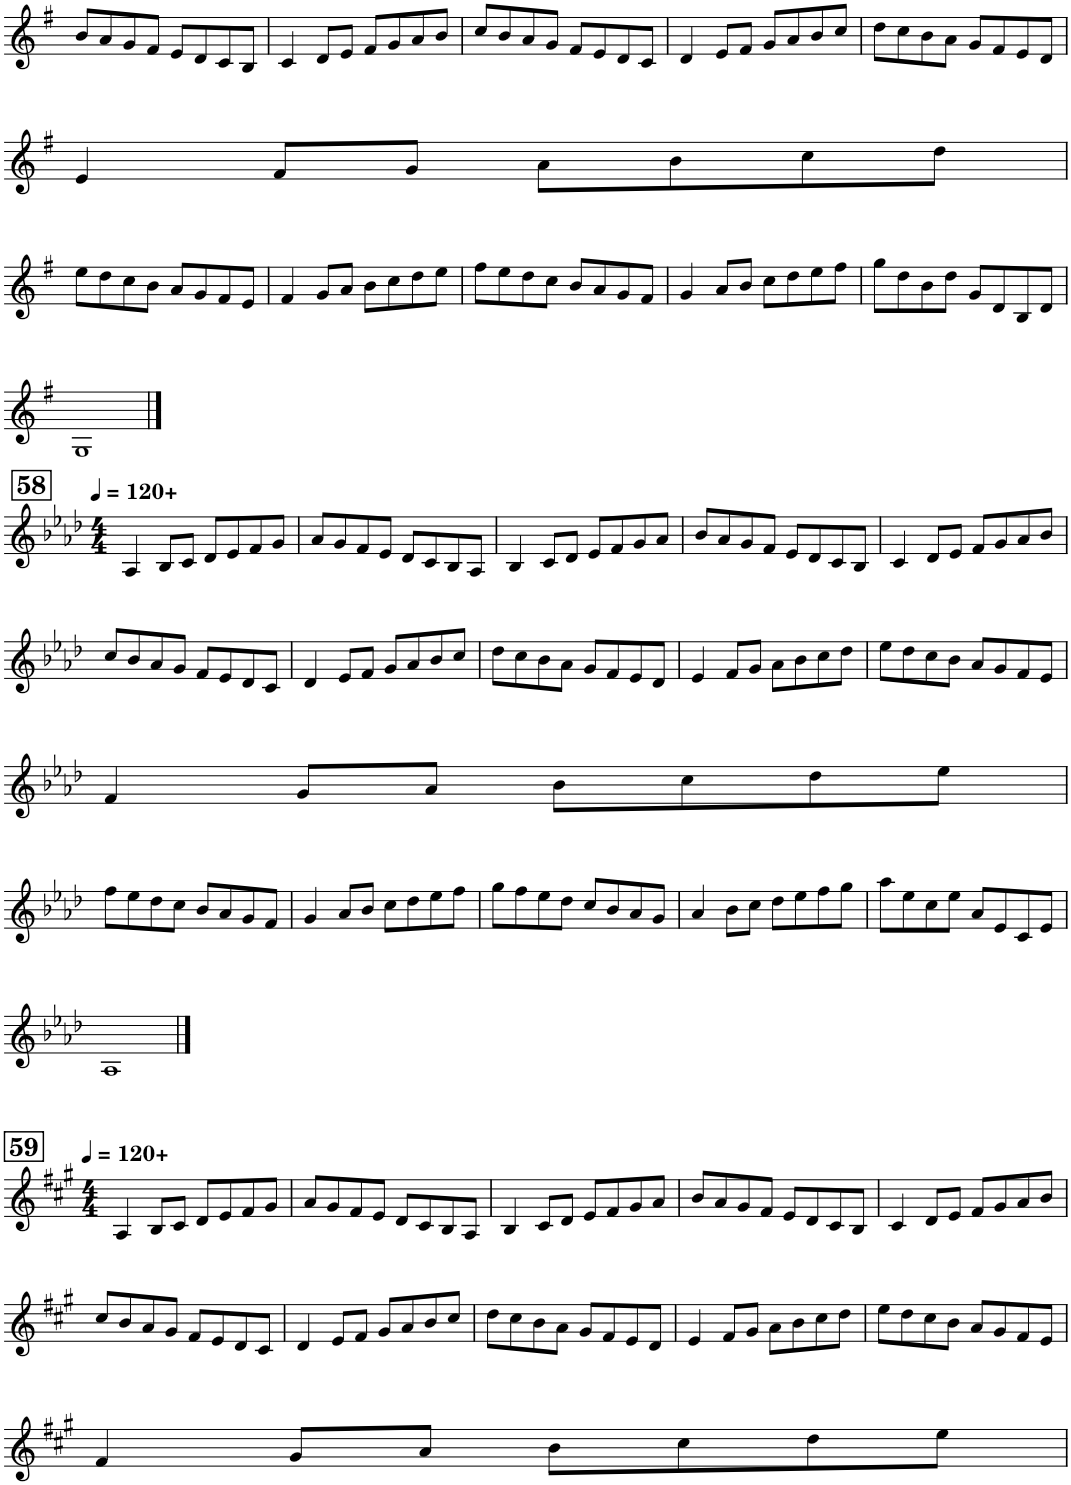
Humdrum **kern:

**kern
*part1
*staff1
*I"Trombone
*I'Tbn.
!!LO:PB:g=z
*clefG2
*k[f#]
*M4/4
=6
8b/L
8a/
8g/
8f#/J
8e/L
8d/
8c/
8B/J
=7
4c/
8d/L
8e/J
8f#/L
8g/
8a/
8b/J
=8
8cc/L
8b/
8a/
8g/J
8f#/L
8e/
8d/
8c/J
=9
4d/
8e/L
8f#/J
8g/L
8a/
8b/
8cc/J
=10
8dd\L
8cc\
8b\
8a\J
8g/L
8f#/
8e/
8d/J
!!LO:LB:g=z
=11
4e/
8f#/L
8g/J
8a\L
8b\
8cc\
8dd\J
!!LO:LB:g=z
=12
8ee\L
8dd\
8cc\
8b\J
8a/L
8g/
8f#/
8e/J
=13
4f#/
8g/L
8a/J
8b\L
8cc\
8dd\
8ee\J
=14
8ff#\L
8ee\
8dd\
8cc\J
8b/L
8a/
8g/
8f#/J
=15
4g/
8a/L
8b/J
8cc\L
8dd\
8ee\
8ff#\J
=16
8gg\L
8dd\
8b\
8dd\J
8g/L
8d/
8B/
8d/J
!!LO:LB:g=z
=17
1G
!!LO:LB:g=z
==1
!!LO:REH:place=s1:a:B:cj:fs=14:t=58
*k[b-e-a-d-]
*M4/4
*MM120
!LO:TX:a:B:t=+
4A-/
8B-/L
8c/J
8d-/L
8e-/
8f/
8g/J
=2
8a-/L
8g/
8f/
8e-/J
8d-/L
8c/
8B-/
8A-/J
=3
4B-/
8c/L
8d-/J
8e-/L
8f/
8g/
8a-/J
=4
8b-/L
8a-/
8g/
8f/J
8e-/L
8d-/
8c/
8B-/J
=5
4c/
8d-/L
8e-/J
8f/L
8g/
8a-/
8b-/J
!!LO:LB:g=z
=6
8cc/L
8b-/
8a-/
8g/J
8f/L
8e-/
8d-/
8c/J
=7
4d-/
8e-/L
8f/J
8g/L
8a-/
8b-/
8cc/J
=8
8dd-\L
8cc\
8b-\
8a-\J
8g/L
8f/
8e-/
8d-/J
=9
4e-/
8f/L
8g/J
8a-\L
8b-\
8cc\
8dd-\J
=10
8ee-\L
8dd-\
8cc\
8b-\J
8a-/L
8g/
8f/
8e-/J
!!LO:LB:g=z
=11
4f/
8g/L
8a-/J
8b-\L
8cc\
8dd-\
8ee-\J
!!LO:LB:g=z
=12
8ff\L
8ee-\
8dd-\
8cc\J
8b-/L
8a-/
8g/
8f/J
=13
4g/
8a-/L
8b-/J
8cc\L
8dd-\
8ee-\
8ff\J
=14
8gg\L
8ff\
8ee-\
8dd-\J
8cc/L
8b-/
8a-/
8g/J
=15
4a-/
8b-\L
8cc\J
8dd-\L
8ee-\
8ff\
8gg\J
=16
8aa-\L
8ee-\
8cc\
8ee-\J
8a-/L
8e-/
8c/
8e-/J
!!LO:LB:g=z
=17
1A-
!!LO:LB:g=z
==1
!!LO:REH:place=s1:a:B:cj:fs=14:t=59
*k[f#c#g#]
*M4/4
*MM120
!LO:TX:a:B:t=+
4A/
8B/L
8c#/J
8d/L
8e/
8f#/
8g#/J
=2
8a/L
8g#/
8f#/
8e/J
8d/L
8c#/
8B/
8A/J
=3
4B/
8c#/L
8d/J
8e/L
8f#/
8g#/
8a/J
=4
8b/L
8a/
8g#/
8f#/J
8e/L
8d/
8c#/
8B/J
=5
4c#/
8d/L
8e/J
8f#/L
8g#/
8a/
8b/J
!!LO:LB:g=z
=6
8cc#/L
8b/
8a/
8g#/J
8f#/L
8e/
8d/
8c#/J
=7
4d/
8e/L
8f#/J
8g#/L
8a/
8b/
8cc#/J
=8
8dd\L
8cc#\
8b\
8a\J
8g#/L
8f#/
8e/
8d/J
=9
4e/
8f#/L
8g#/J
8a\L
8b\
8cc#\
8dd\J
=10
8ee\L
8dd\
8cc#\
8b\J
8a/L
8g#/
8f#/
8e/J
!!LO:LB:g=z
=11
4f#/
8g#/L
8a/J
8b\L
8cc#\
8dd\
8ee\J
=
*-
